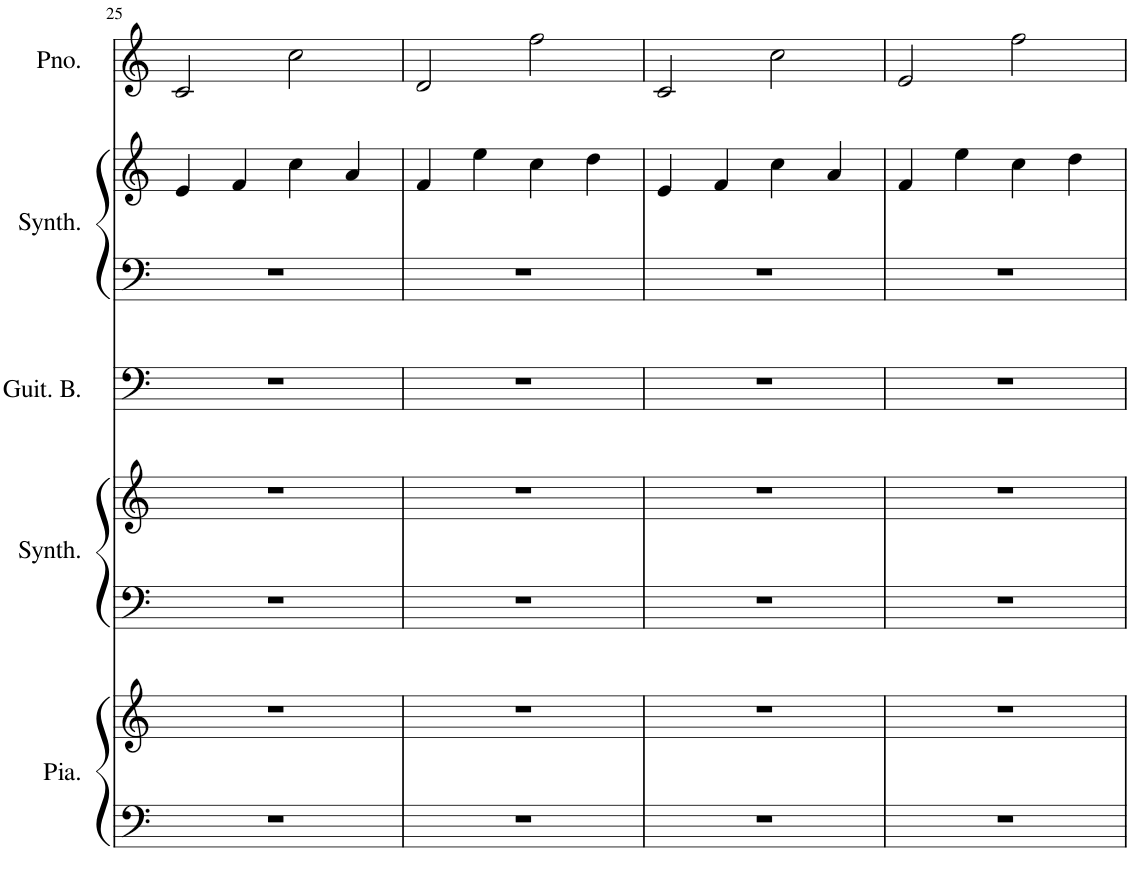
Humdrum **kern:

**kern	**kern	**kern	**kern	**kern	**kern	**kern	**kern
*part5	*part5	*part4	*part4	*part3	*part2	*part2	*part1
*staff8	*staff7	*staff6	*staff5	*staff4	*staff3	*staff2	*staff1
*I"Piano	*	*I"Synthétiseur New Age	*	*I"Guitare basse	*I"Synthétiseur brillant	*	*I"Piano
*I'Pia.	*	*I'Synth.	*	*I'Guit. B.	*I'Synth.	*	*I'Pno.
!!LO:PB:g=z
*clefF4	*clefG2	*clefF4	*clefG2	*clefF4	*clefF4	*clefG2	*clefG2
*	*	*	*	*Trd7c12	*	*	*
*k[]	*k[]	*k[]	*k[]	*k[]	*k[]	*k[]	*k[]
*M4/4	*M4/4	*M4/4	*M4/4	*M4/4	*M4/4	*M4/4	*M4/4
=25	=25	=25	=25	=25	=25	=25	=25
1r	1r	1r	1r	1r	1r	4e/	2c/
.	.	.	.	.	.	4f/	.
.	.	.	.	.	.	4cc\	2cc\
.	.	.	.	.	.	4a/	.
=26	=26	=26	=26	=26	=26	=26	=26
1r	1r	1r	1r	1r	1r	4f/	2d/
.	.	.	.	.	.	4ee\	.
.	.	.	.	.	.	4cc\	2ff\
.	.	.	.	.	.	4dd\	.
=27	=27	=27	=27	=27	=27	=27	=27
1r	1r	1r	1r	1r	1r	4e/	2c/
.	.	.	.	.	.	4f/	.
.	.	.	.	.	.	4cc\	2cc\
.	.	.	.	.	.	4a/	.
=28	=28	=28	=28	=28	=28	=28	=28
1r	1r	1r	1r	1r	1r	4f/	2e/
.	.	.	.	.	.	4ee\	.
.	.	.	.	.	.	4cc\	2ff\
.	.	.	.	.	.	4dd\	.
=	=	=	=	=	=	=	=
*-	*-	*-	*-	*-	*-	*-	*-
